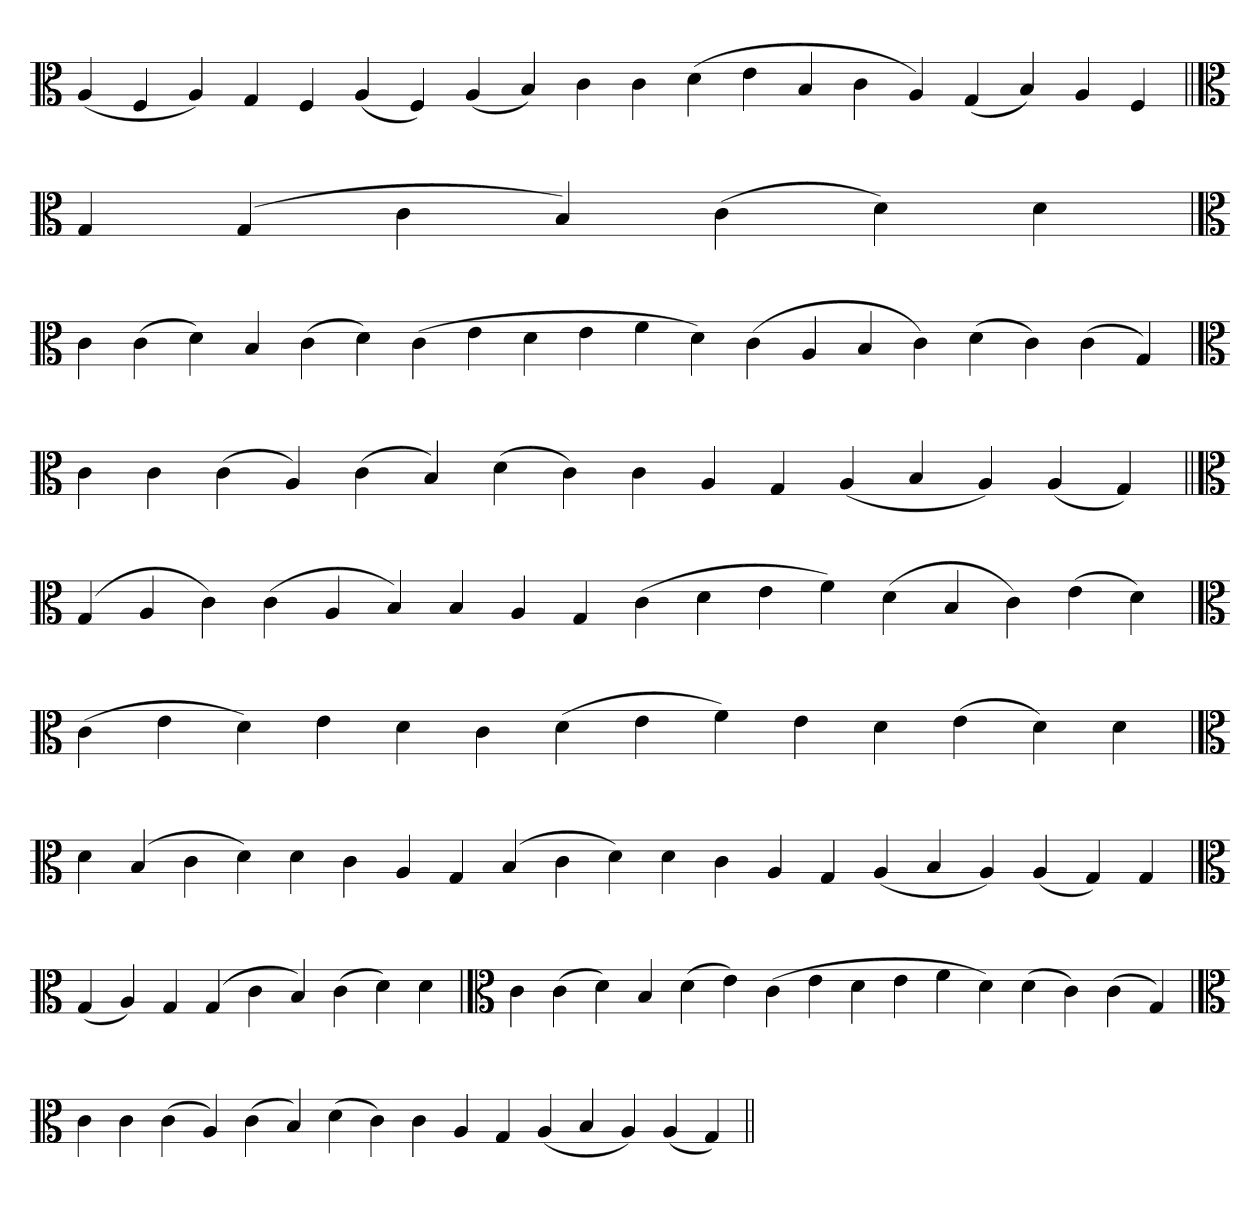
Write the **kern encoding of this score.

**kern
*part1
*staff1
*clefC3
=
(4A
4F
4A)
4G
4F
(4A
4F)
(4A
4B)
4c
4c
(4d
4e
4B
4c
4A)
(4G
4B)
4A
4F
=||
*clefC3
4G
(4G
4c
4B)
(4c
4d)
4d
=`
*clefC3
4c
(4c
4d)
4B
(4c
4d)
(4c
4e
4d
4e
4f
4d)
(4c
4A
4B
4c)
(4d
4c)
(4c
4G)
=`
*clefC3
4c
4c
(4c
4A)
(4c
4B)
(4d
4c)
4c
4A
4G
(4A
4B
4A)
(4A
4G)
=||
*clefC3
(4G
4A
4c)
(4c
4A
4B)
4B
4A
4G
(4c
4d
4e
4f)
(4d
4B
4c)
(4e
4d)
=`
*clefC3
(4c
4e
4d)
4e
4d
4c
(4d
4e
4f)
4e
4d
(4e
4d)
4d
=
*clefC3
4d
(4B
4c
4d)
4d
4c
4A
4G
(4B
4c
4d)
4d
4c
4A
4G
(4A
4B
4A)
(4A
4G)
4G
='
*clefC3
(4G
4A)
4G
(4G
4c
4B)
(4c
4d)
4d
=`
*clefC3
4c
(4c
4d)
4B
(4d
4e)
(4c
4e
4d
4e
4f
4d)
(4d
4c)
(4c
4G)
=`
*clefC3
4c
4c
(4c
4A)
(4c
4B)
(4d
4c)
4c
4A
4G
(4A
4B
4A)
(4A
4G)
=||
*-
